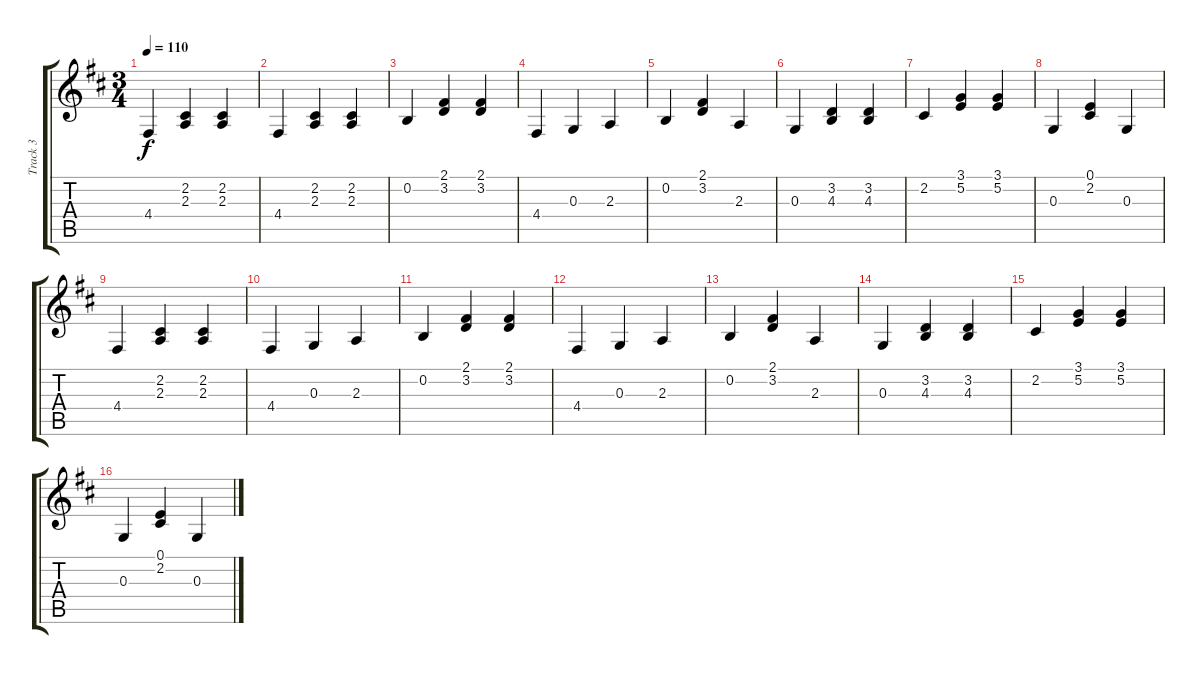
\track ("Track 3" "Track 3") {instrument brightacousticpiano}
\staff {score tabs}
\tuning (E4 B3 G3 D3 A2 E2) {hide}
\ts (3 4)
\tempo 110
\clef g2
\ks d
4.4.4{dy f instrument brightacousticpiano} (2.2 2.3).4 (2.2 2.3).4 |
4.4.4 (2.2 2.3).4 (2.2 2.3).4 |
0.2.4 (2.1 3.2).4 (2.1 3.2).4 |
4.4.4 0.3.4 2.3.4 |
0.2.4 (2.1 3.2).4 2.3.4 |
0.3.4 (3.2 4.3).4 (3.2 4.3).4 |
2.2.4 (3.1 5.2).4 (3.1 5.2).4 |
0.3.4 (0.1 2.2).4 0.3.4 |
4.4.4 (2.2 2.3).4 (2.2 2.3).4 |
4.4.4 0.3.4 2.3.4 |
0.2.4 (2.1 3.2).4 (2.1 3.2).4 |
4.4.4 0.3.4 2.3.4 |
0.2.4 (2.1 3.2).4 2.3.4 |
0.3.4 (3.2 4.3).4 (3.2 4.3).4 |
2.2.4 (3.1 5.2).4 (3.1 5.2).4 |
0.3.4 (0.1 2.2).4 0.3.4
